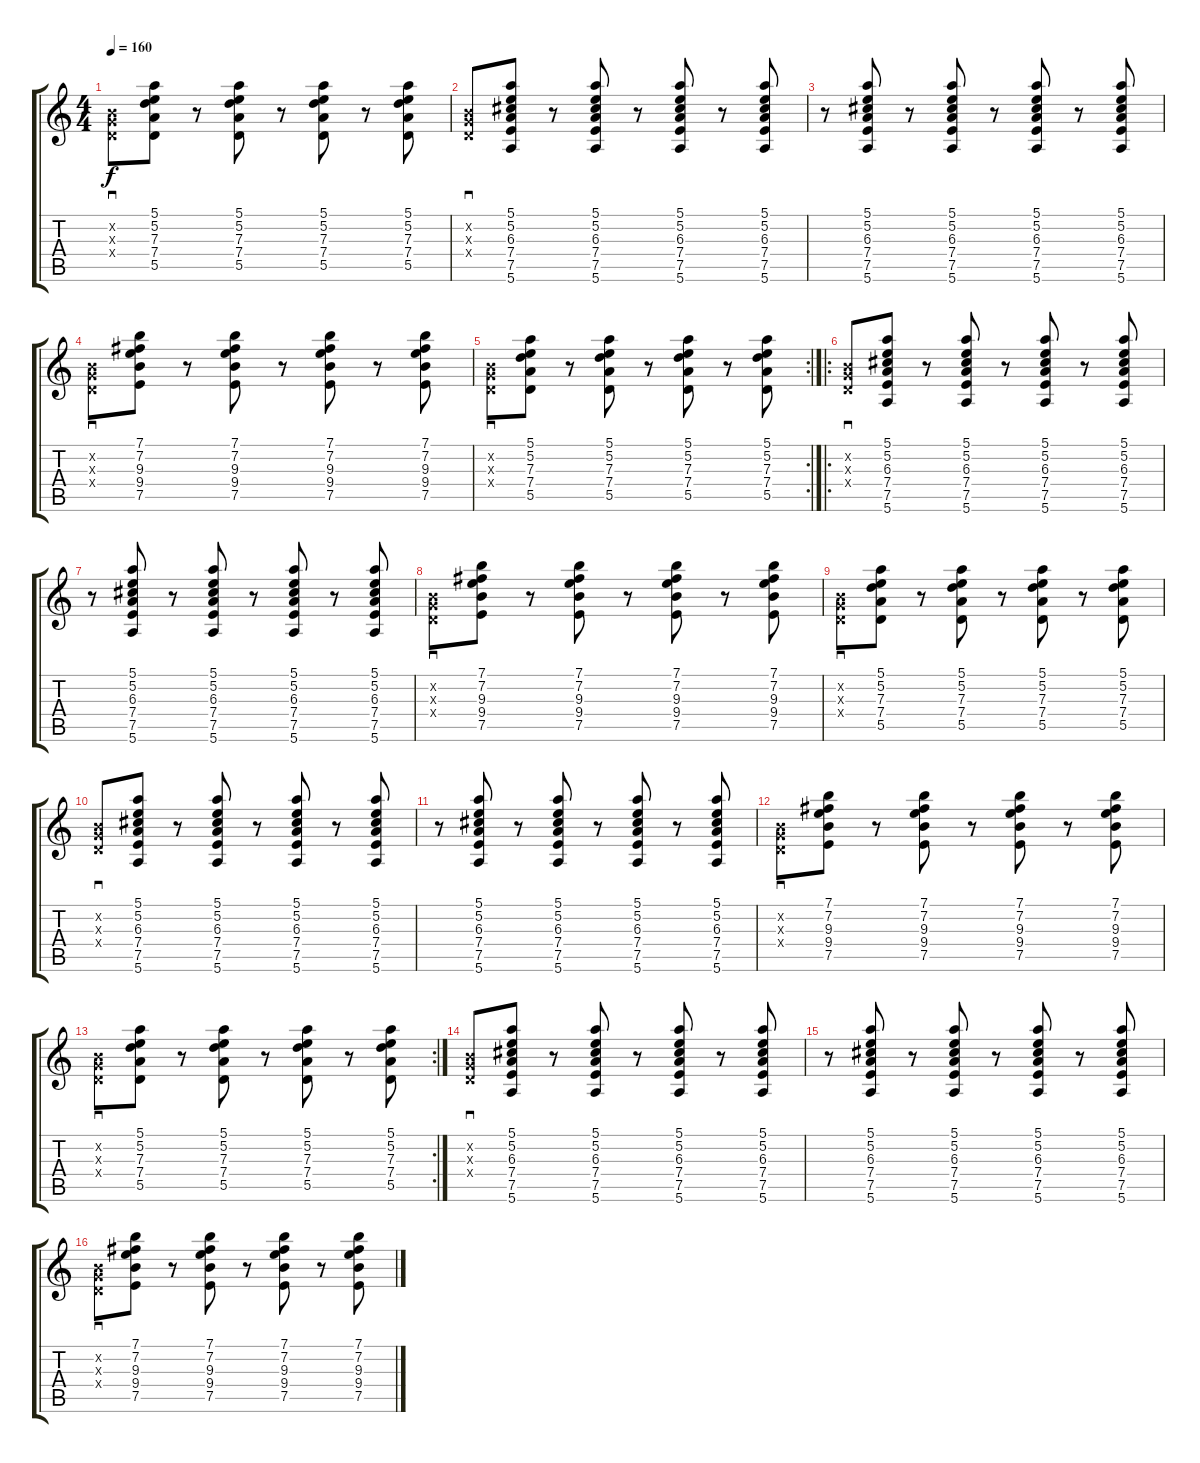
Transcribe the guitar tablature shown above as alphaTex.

\track "" {instrument electricguitarclean}
\staff {score tabs}
\tuning (E4 B3 G3 D3 A2 E2) {hide}
\ts (4 4)
\tempo 160
\clef g2
\ks c
(0.2{x} 0.3{x} 0.4{x}).8{sd dy f} (5.1 5.2 7.3 7.4 5.5).8 r.8 (5.1 5.2 7.3 7.4 5.5).8 r.8 (5.1 5.2 7.3 7.4 5.5).8 r.8 (5.1 5.2 7.3 7.4 5.5).8 |
(0.2{x} 0.3{x} 0.4{x}).8{sd} (5.1 5.2 6.3 7.4 7.5 5.6).8 r.8 (5.1 5.2 6.3 7.4 7.5 5.6).8 r.8 (5.1 5.2 6.3 7.4 7.5 5.6).8 r.8 (5.1 5.2 6.3 7.4 7.5 5.6).8 |
r.8 (5.1 5.2 6.3 7.4 7.5 5.6).8 r.8 (5.1 5.2 6.3 7.4 7.5 5.6).8 r.8 (5.1 5.2 6.3 7.4 7.5 5.6).8 r.8 (5.1 5.2 6.3 7.4 7.5 5.6).8 |
(0.2{x} 0.3{x} 0.4{x}).8{sd} (7.1 7.2 9.3 9.4 7.5).8 r.8 (7.1 7.2 9.3 9.4 7.5).8 r.8 (7.1 7.2 9.3 9.4 7.5).8 r.8 (7.1 7.2 9.3 9.4 7.5).8 |
\rc 2
(0.2{x} 0.3{x} 0.4{x}).8{sd} (5.1 5.2 7.3 7.4 5.5).8 r.8 (5.1 5.2 7.3 7.4 5.5).8 r.8 (5.1 5.2 7.3 7.4 5.5).8 r.8 (5.1 5.2 7.3 7.4 5.5).8 |
\ro
(0.2{x} 0.3{x} 0.4{x}).8{sd} (5.1 5.2 6.3 7.4 7.5 5.6).8 r.8 (5.1 5.2 6.3 7.4 7.5 5.6).8 r.8 (5.1 5.2 6.3 7.4 7.5 5.6).8 r.8 (5.1 5.2 6.3 7.4 7.5 5.6).8 |
r.8 (5.1 5.2 6.3 7.4 7.5 5.6).8 r.8 (5.1 5.2 6.3 7.4 7.5 5.6).8 r.8 (5.1 5.2 6.3 7.4 7.5 5.6).8 r.8 (5.1 5.2 6.3 7.4 7.5 5.6).8 |
(0.2{x} 0.3{x} 0.4{x}).8{sd} (7.1 7.2 9.3 9.4 7.5).8 r.8 (7.1 7.2 9.3 9.4 7.5).8 r.8 (7.1 7.2 9.3 9.4 7.5).8 r.8 (7.1 7.2 9.3 9.4 7.5).8 |
(0.2{x} 0.3{x} 0.4{x}).8{sd} (5.1 5.2 7.3 7.4 5.5).8 r.8 (5.1 5.2 7.3 7.4 5.5).8 r.8 (5.1 5.2 7.3 7.4 5.5).8 r.8 (5.1 5.2 7.3 7.4 5.5).8 |
(0.2{x} 0.3{x} 0.4{x}).8{sd} (5.1 5.2 6.3 7.4 7.5 5.6).8 r.8 (5.1 5.2 6.3 7.4 7.5 5.6).8 r.8 (5.1 5.2 6.3 7.4 7.5 5.6).8 r.8 (5.1 5.2 6.3 7.4 7.5 5.6).8 |
r.8 (5.1 5.2 6.3 7.4 7.5 5.6).8 r.8 (5.1 5.2 6.3 7.4 7.5 5.6).8 r.8 (5.1 5.2 6.3 7.4 7.5 5.6).8 r.8 (5.1 5.2 6.3 7.4 7.5 5.6).8 |
(0.2{x} 0.3{x} 0.4{x}).8{sd} (7.1 7.2 9.3 9.4 7.5).8 r.8 (7.1 7.2 9.3 9.4 7.5).8 r.8 (7.1 7.2 9.3 9.4 7.5).8 r.8 (7.1 7.2 9.3 9.4 7.5).8 |
\rc 2
(0.2{x} 0.3{x} 0.4{x}).8{sd} (5.1 5.2 7.3 7.4 5.5).8 r.8 (5.1 5.2 7.3 7.4 5.5).8 r.8 (5.1 5.2 7.3 7.4 5.5).8 r.8 (5.1 5.2 7.3 7.4 5.5).8 |
(0.2{x} 0.3{x} 0.4{x}).8{sd} (5.1 5.2 6.3 7.4 7.5 5.6).8 r.8 (5.1 5.2 6.3 7.4 7.5 5.6).8 r.8 (5.1 5.2 6.3 7.4 7.5 5.6).8 r.8 (5.1 5.2 6.3 7.4 7.5 5.6).8 |
r.8 (5.1 5.2 6.3 7.4 7.5 5.6).8 r.8 (5.1 5.2 6.3 7.4 7.5 5.6).8 r.8 (5.1 5.2 6.3 7.4 7.5 5.6).8 r.8 (5.1 5.2 6.3 7.4 7.5 5.6).8 |
(0.2{x} 0.3{x} 0.4{x}).8{sd} (7.1 7.2 9.3 9.4 7.5).8 r.8 (7.1 7.2 9.3 9.4 7.5).8 r.8 (7.1 7.2 9.3 9.4 7.5).8 r.8 (7.1 7.2 9.3 9.4 7.5).8
